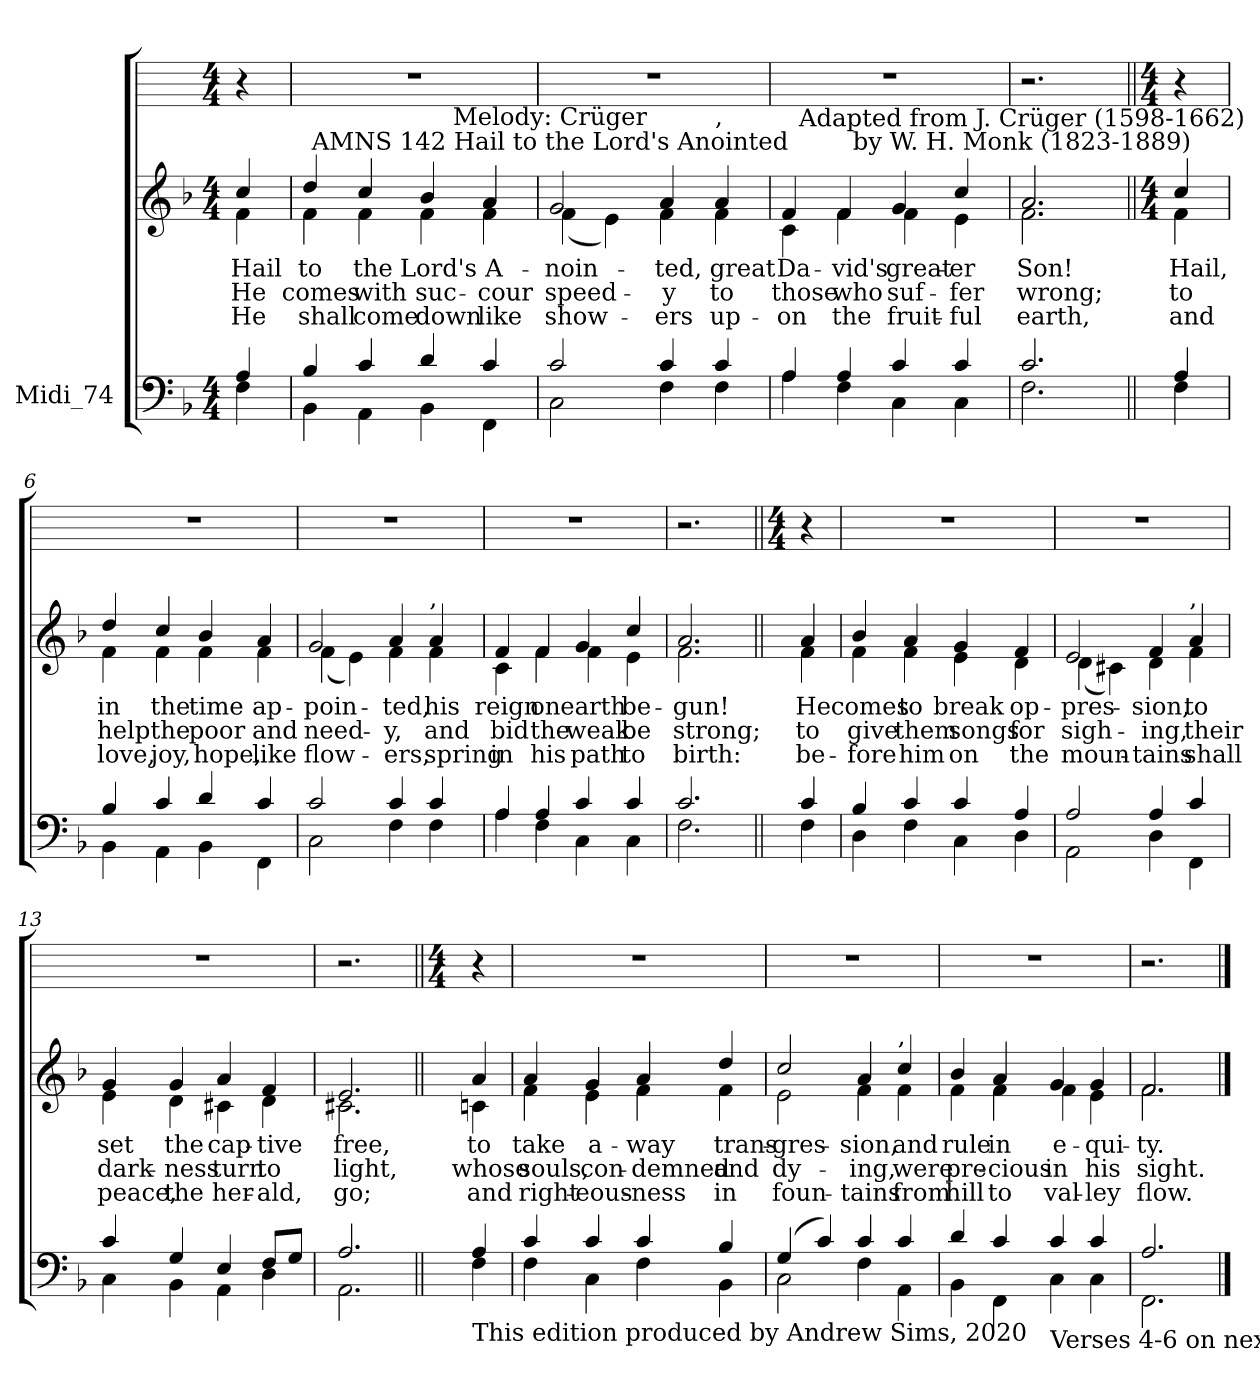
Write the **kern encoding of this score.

**kern	**kern	**text	**text	**text	**kern
*part3	*part2	*part2	*part2	*part2	*part1
*staff3	*staff2	*staff2	*staff2	*staff2	*staff1
*I"Midi_74	*	*	*	*	*
*clefF4	*clefG2	*	*	*	*
*k[b-]	*k[b-]	*	*	*	*
*F:	*F:	*	*	*	*
*M4/4	*M4/4	*	*	*	*M4/4
=	=	=	=	=	=
*^	*	*	*	*	*
!	!	!LO:TX:a:cj:t=J. Montgomery\n(1771-1854)	!	!	!	!
!	!	!	!LO:LY:b	!LO:LY:b	!LO:LY:b	!
*	*	*^	*	*	*	*
4A/	4F\	4cc/	4f\	Hail	He	He	4r
=1	=1	=1	=1	=1	=1	=1	=1
!	!	!	!	!LO:LY:b	!LO:LY:b	!LO:LY:b	!
4B-/	4BB-\	4dd/	4f\	to	comes	shall	1r
!	!	!	!	!LO:LY:b	!LO:LY:b	!LO:LY:b	!
4c/	4AA\	4cc/	4f\	the	with	come	.
!	!	!	!	!LO:LY:b	!LO:LY:b	!LO:LY:b	!
4d/	4BB-\	4b-/	4f\	Lord's	suc-	-down	.
!	!	!	!	!LO:LY:b	!LO:LY:b	!LO:LY:b	!
4c/	4FF\	4a/	4f\	A-	-cour	like	.
=2	=2	=2	=2	=2	=2	=2	=2
!	!	!LO:TX:a:cj:t=AMNS 142 Hail to the Lord's Anointed	!	!	!	!	!
!	!	!LO:TX:a:cj:t=Melody&colon; Crüger	!	!	!	!	!
!	!	!	!	!LO:LY:b	!LO:LY:b	!LO:LY:b	!
2c/	2C\	2g/	(<4f\	noin-	-speed-	-show-	1r
.	.	.	4e\)	.	.	.	.
!	!	!	!	!LO:LY:b	!LO:LY:b	!LO:LY:b	!
4c/	4F\	4a/	4f\	-ted,	y	ers	.
!	!	!LO:TX:a:t=,	!	!	!	!	!
!	!	!	!	!LO:LY:b	!LO:LY:b	!LO:LY:b	!
4c/	4F\	4a/	4f\	great	to	up-	.
=3	=3	=3	=3	=3	=3	=3	=3
!	!	!	!	!LO:LY:b	!LO:LY:b	!LO:LY:b	!
4A/	4A\	4f/	4c\	-Da-	-those	on	1r
!	!	!	!	!LO:LY:b	!LO:LY:b	!LO:LY:b	!
4A/	4F\	4f/	4f\	vid's	who	the	.
!	!	!	!	!LO:LY:b	!LO:LY:b	!LO:LY:b	!
4c/	4C\	4g/	4f\	great-	-suf-	-fruit-	.
!	!	!	!	!LO:LY:b	!LO:LY:b	!LO:LY:b	!
4c/	4C\	4cc/	4e\	-er	fer	ful	.
=4	=4	=4	=4	=4	=4	=4	=4
!	!	!LO:TX:a:cj:t=Adapted from J. Crüger (1598-1662)\nby W. H. Monk (1823-1889)	!	!	!	!	!
!	!	!	!	!LO:LY:b	!LO:LY:b	!LO:LY:b	!
2.c/	2.F\	2.a/	2.f\	Son!	wrong;	earth,	2.r
!!LO:LB:g=z
=5||	=5||	=5||	=5||	=5||	=5||	=5||	=5||
*	*	*M4/4	*	*	*	*	*M4/4
!	!	!	!	!LO:LY:b	!LO:LY:b	!LO:LY:b	!
4A/	4F\	4cc/	4f\	Hail,	to	and	4r
=6	=6	=6	=6	=6	=6	=6	=6
!	!	!	!	!LO:LY:b	!LO:LY:b	!LO:LY:b	!
4B-/	4BB-\	4dd/	4f\	in	help	love,	1r
!	!	!	!	!LO:LY:b	!LO:LY:b	!LO:LY:b	!
4c/	4AA\	4cc/	4f\	the	the	joy,	.
!	!	!	!	!LO:LY:b	!LO:LY:b	!LO:LY:b	!
4d/	4BB-\	4b-/	4f\	time	poor	hope,	.
!	!	!	!	!LO:LY:b	!LO:LY:b	!LO:LY:b	!
4c/	4FF\	4a/	4f\	ap-	-and	like	.
=7	=7	=7	=7	=7	=7	=7	=7
!	!	!	!	!LO:LY:b	!LO:LY:b	!LO:LY:b	!
2c/	2C\	2g/	(<4f\	poin-	-need-	-flow-	1r
.	.	.	4e\)	.	.	.	.
!	!	!	!	!LO:LY:b	!LO:LY:b	!LO:LY:b	!
4c/	4F\	4a/	4f\	-ted,	y,	ers,	.
!	!	!LO:TX:a:t=,	!	!	!	!	!
!	!	!	!	!LO:LY:b	!LO:LY:b	!LO:LY:b	!
4c/	4F\	4a/	4f\	his	and	spring	.
=8	=8	=8	=8	=8	=8	=8	=8
!	!	!	!	!LO:LY:b	!LO:LY:b	!LO:LY:b	!
4A/	4A\	4f/	4c\	reign	bid	in	1r
!	!	!	!	!LO:LY:b	!LO:LY:b	!LO:LY:b	!
4A/	4F\	4f/	4f\	on	the	his	.
!	!	!	!	!LO:LY:b	!LO:LY:b	!LO:LY:b	!
4c/	4C\	4g/	4f\	earth	weak	path	.
!	!	!	!	!LO:LY:b	!LO:LY:b	!LO:LY:b	!
4c/	4C\	4cc/	4e\	be-	-be	to	.
=9	=9	=9	=9	=9	=9	=9	=9
!	!	!	!	!LO:LY:b	!LO:LY:b	!LO:LY:b	!
2.c/	2.F\	2.a/	2.f\	gun!	strong;	birth:	2.r
!!LO:LB:g=z
=10||	=10||	=10||	=10||	=10||	=10||	=10||	=10||
*	*	*	*	*	*	*	*M4/4
!	!	!	!	!LO:LY:b	!LO:LY:b	!LO:LY:b	!
4c/	4F\	4a/	4f\	He	to	be-	4r
=11	=11	=11	=11	=11	=11	=11	=11
!	!	!	!	!LO:LY:b	!LO:LY:b	!LO:LY:b	!
4B-/	4D\	4b-/	4f\	-comes	give	fore	1r
!	!	!	!	!LO:LY:b	!LO:LY:b	!LO:LY:b	!
4c/	4F\	4a/	4f\	to	them	him	.
!	!	!	!	!LO:LY:b	!LO:LY:b	!LO:LY:b	!
4c/	4C\	4g/	4e\	break	songs	on	.
!	!	!	!	!LO:LY:b	!LO:LY:b	!LO:LY:b	!
4A/	4D\	4f/	4d\	op-	-for	the	.
=12	=12	=12	=12	=12	=12	=12	=12
!	!	!	!	!LO:LY:b	!LO:LY:b	!LO:LY:b	!
2A/	2AA\	2e/	(<4d\	pres-	-sigh-	-moun-	1r
.	.	.	4c#X\)	.	.	.	.
!	!	!	!	!LO:LY:b	!LO:LY:b	!LO:LY:b	!
4A/	4D\	4f/	4d\	-sion,	ing,	tains	.
!	!	!LO:TX:a:t=,	!	!	!	!	!
!	!	!	!	!LO:LY:b	!LO:LY:b	!LO:LY:b	!
4c/	4FF\	4a/	4f\	to	their	shall	.
=13	=13	=13	=13	=13	=13	=13	=13
!	!	!	!	!LO:LY:b	!LO:LY:b	!LO:LY:b	!
4c/	4C\	4g/	4e\	set	dark-	-peace,	1r
!	!	!	!	!LO:LY:b	!LO:LY:b	!LO:LY:b	!
4G/	4BB-\	4g/	4d\	the	ness	the	.
!	!	!	!	!LO:LY:b	!LO:LY:b	!LO:LY:b	!
4E/	4AA\	4a/	4c#X\	cap-	-turn	her-	.
!	!	!	!	!LO:LY:b	!LO:LY:b	!LO:LY:b	!
8F/L	4D\	4f/	4d\	-tive	to	ald,	.
8G/J	.	.	.	.	.	.	.
=14	=14	=14	=14	=14	=14	=14	=14
!	!	!	!	!LO:LY:b	!LO:LY:b	!LO:LY:b	!
2.A/	2.AA\	2.e/	2.c#X\	free,	light,	go;	2.r
!!LO:LB:g=z
=15||	=15||	=15||	=15||	=15||	=15||	=15||	=15||
*	*	*	*	*	*	*	*M4/4
!LO:TX:b:t=This edition produced by Andrew Sims, 2020	!	!	!	!	!	!	!
!	!	!	!	!LO:LY:b	!LO:LY:b	!LO:LY:b	!
4A/	4F\	4a/	4cn\	to	whose	and	4r
=16	=16	=16	=16	=16	=16	=16	=16
!	!	!	!	!LO:LY:b	!LO:LY:b	!LO:LY:b	!
4c/	4F\	4a/	4f\	take	souls,	right-	1r
!	!	!	!	!LO:LY:b	!LO:LY:b	!LO:LY:b	!
4c/	4C\	4g/	4e\	-a-	-con-	-eous-	.
!	!	!	!	!LO:LY:b	!LO:LY:b	!LO:LY:b	!
4c/	4F\	4a/	4f\	-way	demned	ness	.
!	!	!	!	!LO:LY:b	!LO:LY:b	!LO:LY:b	!
4B-/	4BB-\	4dd/	4f\	trans-	-and	in	.
=17	=17	=17	=17	=17	=17	=17	=17
!	!	!	!	!LO:LY:b	!LO:LY:b	!LO:LY:b	!
(>4G/	2C\	2cc/	2e\	gres-	-dy-	-foun-	1r
4c/)	.	.	.	.	.	.	.
!	!	!	!	!LO:LY:b	!LO:LY:b	!LO:LY:b	!
4c/	4F\	4a/	4f\	-sion,	ing,	tains	.
!	!	!LO:TX:a:t=,	!	!	!	!	!
!	!	!	!	!LO:LY:b	!LO:LY:b	!LO:LY:b	!
4c/	4AA\	4cc/	4f\	and	were	from	.
=18	=18	=18	=18	=18	=18	=18	=18
!	!	!	!	!LO:LY:b	!LO:LY:b	!LO:LY:b	!
4d/	4BB-\	4b-/	4f\	rule	pre-	-hill	1r
!	!	!	!	!LO:LY:b	!LO:LY:b	!LO:LY:b	!
4c/	4FF\	4a/	4f\	in	cious	to	.
!LO:TX:b:t=Verses 4-6 on next page	!	!	!	!	!	!	!
!	!	!	!	!LO:LY:b	!LO:LY:b	!LO:LY:b	!
4c/	4C\	4g/	4f\	e-	-in	val-	.
!	!	!	!	!LO:LY:b	!LO:LY:b	!LO:LY:b	!
4c/	4C\	4g/	4e\	-qui-	-his	ley	.
=19	=19	=19	=19	=19	=19	=19	=19
!	!	!	!	!LO:LY:b	!LO:LY:b	!LO:LY:b	!
2.A/	2.FF\	2.f/	2.f\	ty.	sight.	flow.	2.r
*v	*v	*	*	*	*	*	*
*	*v	*v	*	*	*	*
==	==	==	==	==	==
*-	*-	*-	*-	*-	*-
